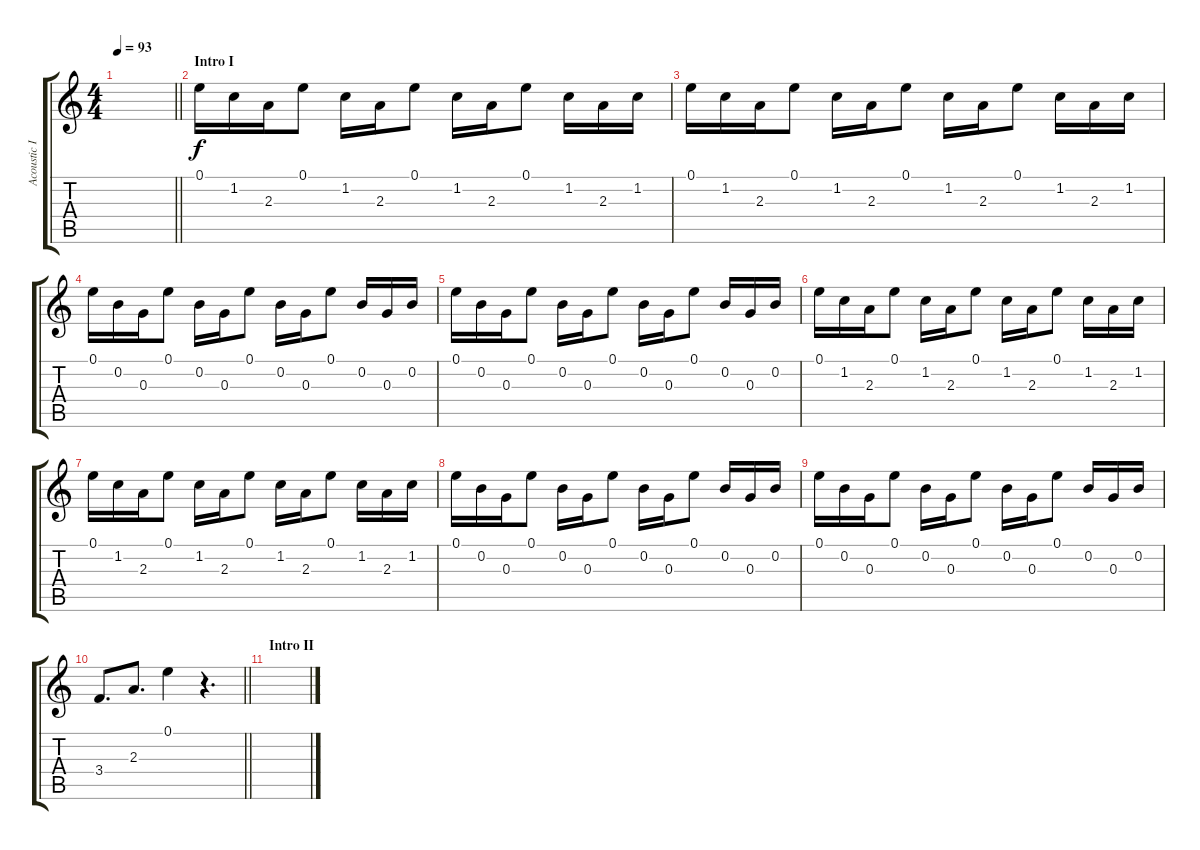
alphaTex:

\track ("Acoustic I" "Acoustic I") {instrument acousticguitarsteel}
\staff {score tabs}
\tuning (E4 B3 G3 D3 A2 E2) {hide}
\ts (4 4)
\tempo 93
\clef g2
\barLineRight lightlight
\ks c
|
\section ("" "Intro I")
0.1.16 1.2.16 2.3.16 0.1.8 1.2.16 2.3.16 0.1.8 1.2.16 2.3.16 0.1.8 1.2.16 2.3.16 1.2.16 |
0.1.16 1.2.16 2.3.16 0.1.8 1.2.16 2.3.16 0.1.8 1.2.16 2.3.16 0.1.8 1.2.16 2.3.16 1.2.16 |
0.1.16 0.2.16 0.3.16 0.1.8 0.2.16 0.3.16 0.1.8 0.2.16 0.3.16 0.1.8 0.2.16 0.3.16 0.2.16 |
0.1.16 0.2.16 0.3.16 0.1.8 0.2.16 0.3.16 0.1.8 0.2.16 0.3.16 0.1.8 0.2.16 0.3.16 0.2.16 |
0.1.16 1.2.16 2.3.16 0.1.8 1.2.16 2.3.16 0.1.8 1.2.16 2.3.16 0.1.8 1.2.16 2.3.16 1.2.16 |
0.1.16 1.2.16 2.3.16 0.1.8 1.2.16 2.3.16 0.1.8 1.2.16 2.3.16 0.1.8 1.2.16 2.3.16 1.2.16 |
0.1.16 0.2.16 0.3.16 0.1.8 0.2.16 0.3.16 0.1.8 0.2.16 0.3.16 0.1.8 0.2.16 0.3.16 0.2.16 |
0.1.16 0.2.16 0.3.16 0.1.8 0.2.16 0.3.16 0.1.8 0.2.16 0.3.16 0.1.8 0.2.16 0.3.16 0.2.16 |
\barLineRight lightlight
3.4.8{d} 2.3.8{d} 0.1.4 r.4{d} |
\section ("" "Intro II")
